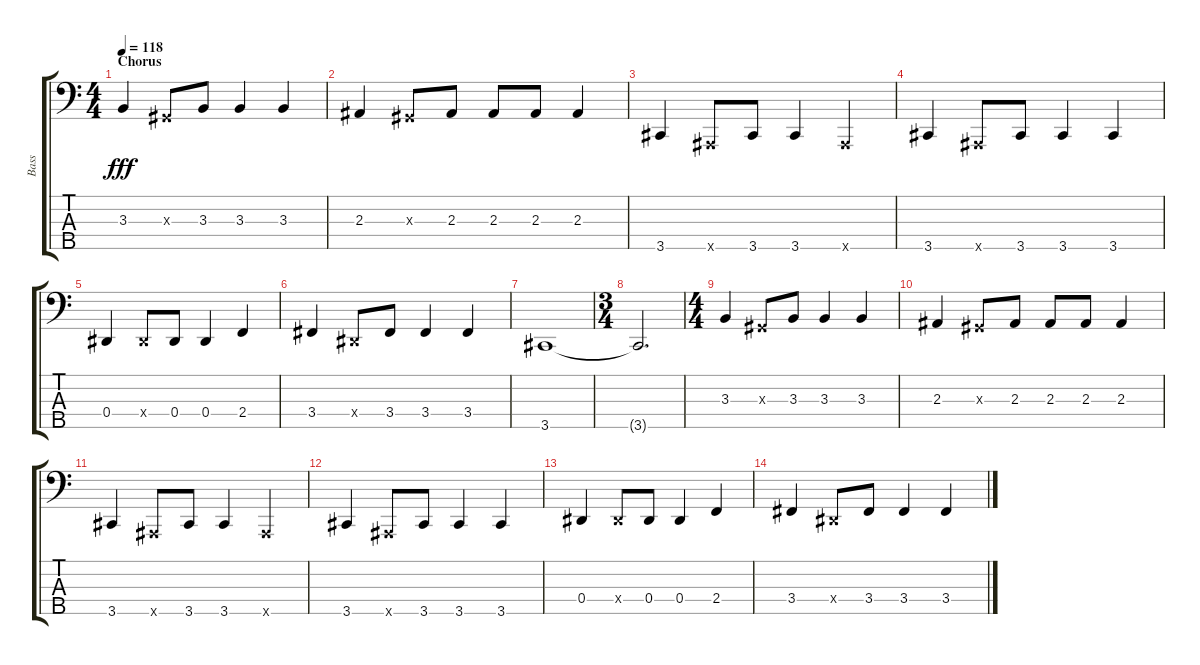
\track ("Bass" "Bass") {instrument electricbassfinger}
\staff {score tabs}
\tuning (Gb2 Db2 Ab1 Eb1 Bb0) {hide}
\ts (4 4)
\section ("" "Chorus")
\tempo 118
\clef f4
\ks c
3.3.4{dy fff} 0.3{x}.8 3.3.8 3.3.4 3.3.4 |
2.3.4 0.3{x}.8 2.3.8 2.3.8 2.3.8 2.3.4 |
3.5.4 0.5{x}.8 3.5.8 3.5.4 0.5{x}.4 |
3.5.4 0.5{x}.8 3.5.8 3.5.4 3.5.4 |
0.4.4 0.4{x}.8 0.4.8 0.4.4 2.4.4 |
3.4.4 0.4{x}.8 3.4.8 3.4.4 3.4.4 |
3.5.1 |
\ts (3 4)
3.5{t}.2{d} |
\ts (4 4)
3.3.4 0.3{x}.8 3.3.8 3.3.4 3.3.4 |
2.3.4 0.3{x}.8 2.3.8 2.3.8 2.3.8 2.3.4 |
3.5.4 0.5{x}.8 3.5.8 3.5.4 0.5{x}.4 |
3.5.4 0.5{x}.8 3.5.8 3.5.4 3.5.4 |
0.4.4 0.4{x}.8 0.4.8 0.4.4 2.4.4 |
3.4.4 0.4{x}.8 3.4.8 3.4.4 3.4.4
